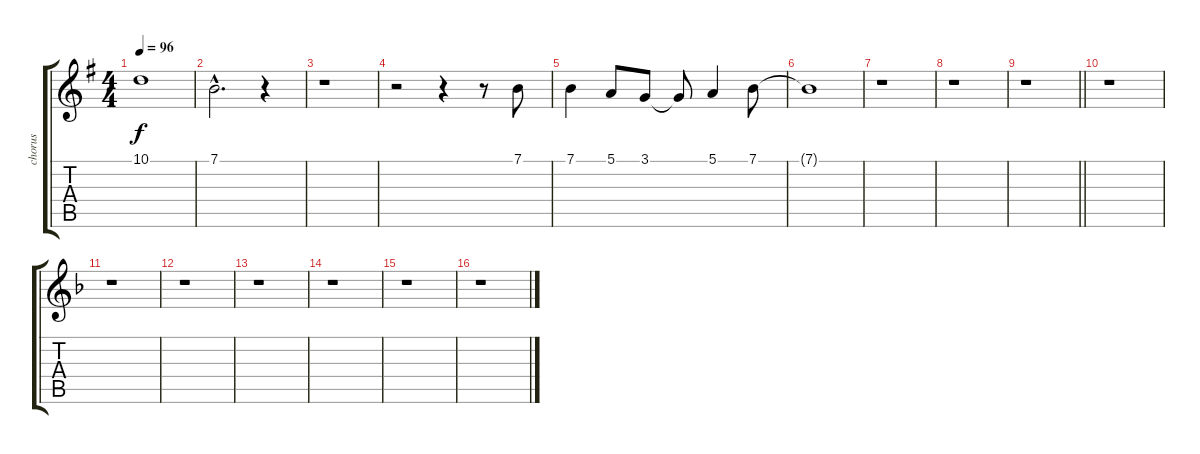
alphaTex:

\track ("chorus" "chorus") {instrument synthvoice}
\staff {score tabs}
\tuning (E4 B3 G3 D3 A2 E2) {hide}
\ts (4 4)
\tempo 96
\clef g2
\ks g
10.1.1{dy f} |
7.1{hac}.2{d} r.4 |
r.1 |
r.2 r.4 r.8 7.1.8 |
7.1.4 5.1.8 3.1.8 3.1{t}.8 5.1.4 7.1.8 |
7.1{t}.1 |
r.1 |
r.1 |
\barLineRight lightlight
r.1 |
r.1 |
\ks f
r.1 |
r.1 |
r.1 |
r.1 |
r.1 |
r.1
